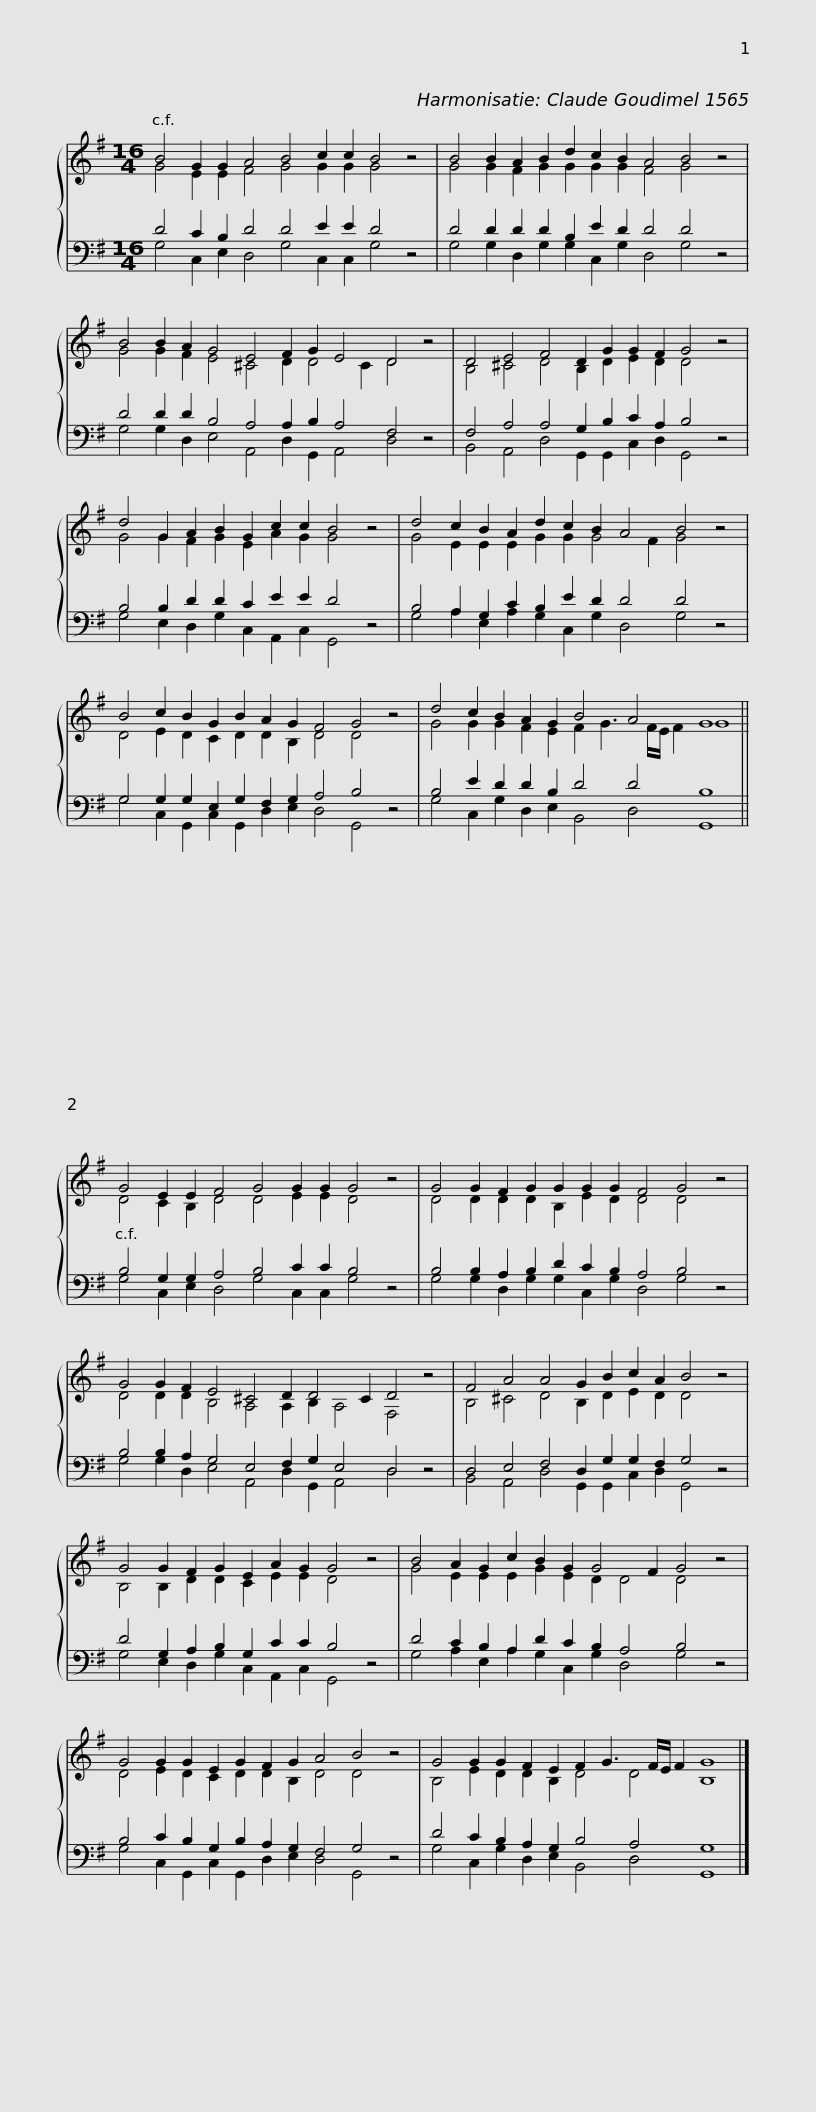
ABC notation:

X:1
%%score { ( 1 2 ) | ( 3 4 ) }
L:1/8
M:16/4
I:linebreak $
K:G
V:1 treble
V:2 treble
V:3 bass
V:4 bass
V:1
 B4 G2 G2 A4 B4 c2 c2 B4 z4 |$ B4 B2 A2 B2 d2 c2 B2 A4 B4 z4 |$ B4 B2 A2 G4 E4 F2 G2 E4 D4 z4 |$ D4 E4 F4 D2 G2 G2 F2 G4 z4 |$ d4 G2 A2 B2 G2 c2 c2 B4 z4 |$ %5
 d4 c2 B2 A2 d2 c2 B2 A4 B4 z4 |$ B4 c2 B2 G2 B2 A2 G2 F4 G4 z4 |$ d4 c2 B2 A2 G2 B4 A4 G8 ||$ G4 E2 E2 F4 G4 G2 G2 G4 z4 |$ G4 G2 F2 G2 G2 G2 G2 F4 G4 z4 |$ %10
 G4 G2 F2 E4 ^C4 D2 D4 C2 D4 z4 |$ F4 A4 A4 G2 B2 c2 A2 B4 z4 |$ G4 G2 F2 G2 E2 A2 G2 G4 z4 |$ B4 A2 G2 c2 B2 G2 G4 F2 G4 z4 |$ G4 G2 G2 E2 G2 F2 G2 A4 B4 z4 |$ %15
 G4 G2 G2 F2 E2 F2 G3 F/E/ F2 G8 |] %16
V:2
 G4 E2 E2 F4 G4 G2 G2 G4 x4 |$ G4 G2 F2 G2 G2 G2 G2 F4 G4 x4 |$ G4 G2 F2 E4 ^C4 D2 D4 C2 D4 x4 |$ B,4 ^C4 D4 B,2 D2 E2 D2 D4 x4 |$ G4 G2 F2 G2 E2 A2 G2 G4 x4 |$ %5
 G4 E2 E2 E2 G2 G2 G4 F2 G4 x4 |$ D4 E2 D2 C2 D2 D2 B,2 D4 D4 x4 |$ G4 G2 G2 F2 E2 F2 G3 F/E/ F2 G8 ||$ D4 C2 B,2 D4 D4 E2 E2 D4 x4 |$ D4 D2 D2 D2 B,2 E2 D2 D4 D4 x4 |$ %10
 D4 D2 D2 B,4 A,4 A,2 B,2 A,4 F,4 x4 |$ B,4 ^C4 D4 B,2 D2 E2 D2 D4 x4 |$ B,4 B,2 D2 D2 C2 E2 E2 D4 x4 |$ G4 E2 E2 E2 G2 E2 D2 D4 D4 x4 |$ D4 E2 D2 C2 D2 D2 B,2 D4 D4 x4 |$ %15
 B,4 E2 D2 D2 B,2 D4 D4 B,8 |] %16
V:3
 D4 C2 B,2 D4 D4 E2 E2 D4 z4 |$ D4 D2 D2 D2 B,2 E2 D2 D4 D4 z4 |$ D4 D2 D2 B,4 A,4 A,2 B,2 A,4 F,4 z4 |$ F,4 A,4 A,4 G,2 B,2 C2 A,2 B,4 z4 |$ B,4 B,2 D2 D2 C2 E2 E2 D4 z4 |$ %5
 B,4 A,2 G,2 C2 B,2 E2 D2 D4 D4 z4 |$ G,4 G,2 G,2 E,2 G,2 F,2 G,2 A,4 B,4 z4 |$ B,4 E2 D2 D2 B,2 D4 D4 B,8 ||$ B,4 G,2 G,2 A,4 B,4 C2 C2 B,4 z4 |$ B,4 B,2 A,2 B,2 D2 C2 B,2 A,4 B,4 z4 |$ %10
 B,4 B,2 A,2 G,4 E,4 F,2 G,2 E,4 D,4 z4 |$ D,4 E,4 F,4 D,2 G,2 G,2 F,2 G,4 z4 |$ D4 G,2 A,2 B,2 G,2 C2 C2 B,4 z4 |$ D4 C2 B,2 A,2 D2 C2 B,2 A,4 B,4 z4 |$ B,4 C2 B,2 G,2 B,2 A,2 G,2 F,4 G,4 z4 |$ %15
 D4 C2 B,2 A,2 G,2 B,4 A,4 G,8 |] %16
V:4
 G,4 C,2 E,2 D,4 G,4 C,2 C,2 G,4 x4 |$ G,4 G,2 D,2 G,2 G,2 C,2 G,2 D,4 G,4 x4 |$ G,4 G,2 D,2 E,4 A,,4 D,2 G,,2 A,,4 D,4 x4 |$ B,,4 A,,4 D,4 G,,2 G,,2 C,2 D,2 G,,4 x4 |$ G,4 E,2 D,2 G,2 C,2 A,,2 C,2 G,,4 x4 |$ %5
 G,4 A,2 E,2 A,2 G,2 C,2 G,2 D,4 G,4 x4 |$ G,4 C,2 G,,2 C,2 G,,2 D,2 E,2 D,4 G,,4 x4 |$ G,4 C,2 G,2 D,2 E,2 B,,4 D,4 G,,8 ||$ G,4 C,2 E,2 D,4 G,4 C,2 C,2 G,4 x4 |$ G,4 G,2 D,2 G,2 G,2 C,2 G,2 D,4 G,4 x4 |$ %10
 G,4 G,2 D,2 E,4 A,,4 D,2 G,,2 A,,4 D,4 x4 |$ B,,4 A,,4 D,4 G,,2 G,,2 C,2 D,2 G,,4 x4 |$ G,4 E,2 D,2 G,2 C,2 A,,2 C,2 G,,4 x4 |$ G,4 A,2 E,2 A,2 G,2 C,2 G,2 D,4 G,4 x4 |$ G,4 C,2 G,,2 C,2 G,,2 D,2 E,2 D,4 G,,4 x4 |$ %15
 G,4 C,2 G,2 D,2 E,2 B,,4 D,4 G,,8 |] %16
